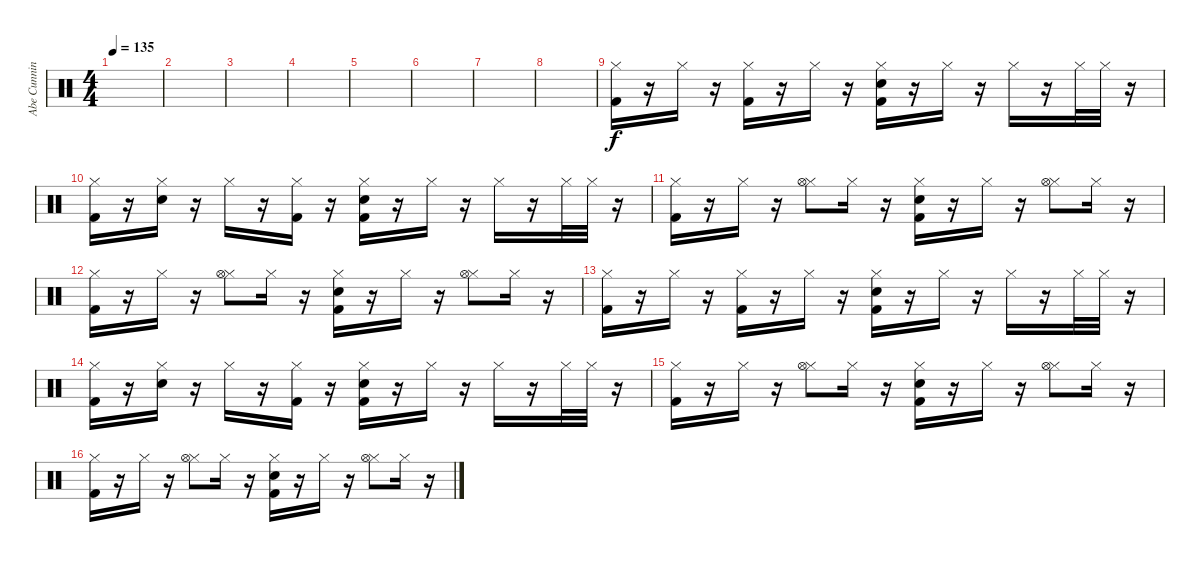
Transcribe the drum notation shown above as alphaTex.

\track ("Abe Cunningham" "Abe Cunnin") {instrument percussion}
\staff {score}
\articulation defaults
\ts (4 4)
\tempo 135
\clef neutral
\ks c
|
|
|
|
|
|
|
|
("Hi-Hat (closed)" "Kick (hit) 2").16 r.16 "Hi-Hat (closed)".16 r.16 ("Hi-Hat (closed)" "Kick (hit) 2").16 r.16 "Hi-Hat (closed)".16 r.16 ("Hi-Hat (closed)" "Kick (hit) 2" "Electric Snare (hit)").16 r.16 "Hi-Hat (closed)".16 r.16 "Hi-Hat (closed)".16 r.16 "Hi-Hat (closed)".32 "Hi-Hat (closed)".32 r.16 |
("Hi-Hat (closed)" "Kick (hit) 2").16 r.16 ("Hi-Hat (closed)" "Electric Snare (hit)").16 r.16 "Hi-Hat (closed)".16 r.16 ("Hi-Hat (closed)" "Kick (hit) 2").16 r.16 ("Hi-Hat (closed)" "Kick (hit) 2" "Electric Snare (hit)").16 r.16 "Hi-Hat (closed)".16 r.16 "Hi-Hat (closed)".16 r.16 "Hi-Hat (closed)".32 "Hi-Hat (closed)".32 r.16 |
("Hi-Hat (closed)" "Kick (hit) 2").16 r.16 "Hi-Hat (closed)".16 r.16 ("Hi-Hat (closed)" "Hi-Hat (open)").8 "Hi-Hat (closed)".16 r.16 ("Hi-Hat (closed)" "Kick (hit) 2" "Electric Snare (hit)").16 r.16 "Hi-Hat (closed)".16 r.16 ("Hi-Hat (closed)" "Hi-Hat (open)").8 "Hi-Hat (closed)".16 r.16 |
("Hi-Hat (closed)" "Kick (hit) 2").16 r.16 "Hi-Hat (closed)".16 r.16 ("Hi-Hat (closed)" "Hi-Hat (open)").8 "Hi-Hat (closed)".16 r.16 ("Hi-Hat (closed)" "Kick (hit) 2" "Electric Snare (hit)").16 r.16 "Hi-Hat (closed)".16 r.16 ("Hi-Hat (closed)" "Hi-Hat (open)").8 "Hi-Hat (closed)".16 r.16 |
("Hi-Hat (closed)" "Kick (hit) 2").16 r.16 "Hi-Hat (closed)".16 r.16 ("Hi-Hat (closed)" "Kick (hit) 2").16 r.16 "Hi-Hat (closed)".16 r.16 ("Hi-Hat (closed)" "Kick (hit) 2" "Electric Snare (hit)").16 r.16 "Hi-Hat (closed)".16 r.16 "Hi-Hat (closed)".16 r.16 "Hi-Hat (closed)".32 "Hi-Hat (closed)".32 r.16 |
("Hi-Hat (closed)" "Kick (hit) 2").16 r.16 ("Hi-Hat (closed)" "Electric Snare (hit)").16 r.16 "Hi-Hat (closed)".16 r.16 ("Hi-Hat (closed)" "Kick (hit) 2").16 r.16 ("Hi-Hat (closed)" "Kick (hit) 2" "Electric Snare (hit)").16 r.16 "Hi-Hat (closed)".16 r.16 "Hi-Hat (closed)".16 r.16 "Hi-Hat (closed)".32 "Hi-Hat (closed)".32 r.16 |
("Hi-Hat (closed)" "Kick (hit) 2").16 r.16 "Hi-Hat (closed)".16 r.16 ("Hi-Hat (closed)" "Hi-Hat (open)").8 "Hi-Hat (closed)".16 r.16 ("Hi-Hat (closed)" "Kick (hit) 2" "Electric Snare (hit)").16 r.16 "Hi-Hat (closed)".16 r.16 ("Hi-Hat (closed)" "Hi-Hat (open)").8 "Hi-Hat (closed)".16 r.16 |
("Hi-Hat (closed)" "Kick (hit) 2").16 r.16 "Hi-Hat (closed)".16 r.16 ("Hi-Hat (closed)" "Hi-Hat (open)").8 "Hi-Hat (closed)".16 r.16 ("Hi-Hat (closed)" "Kick (hit) 2" "Electric Snare (hit)").16 r.16 "Hi-Hat (closed)".16 r.16 ("Hi-Hat (closed)" "Hi-Hat (open)").8 "Hi-Hat (closed)".16 r.16
